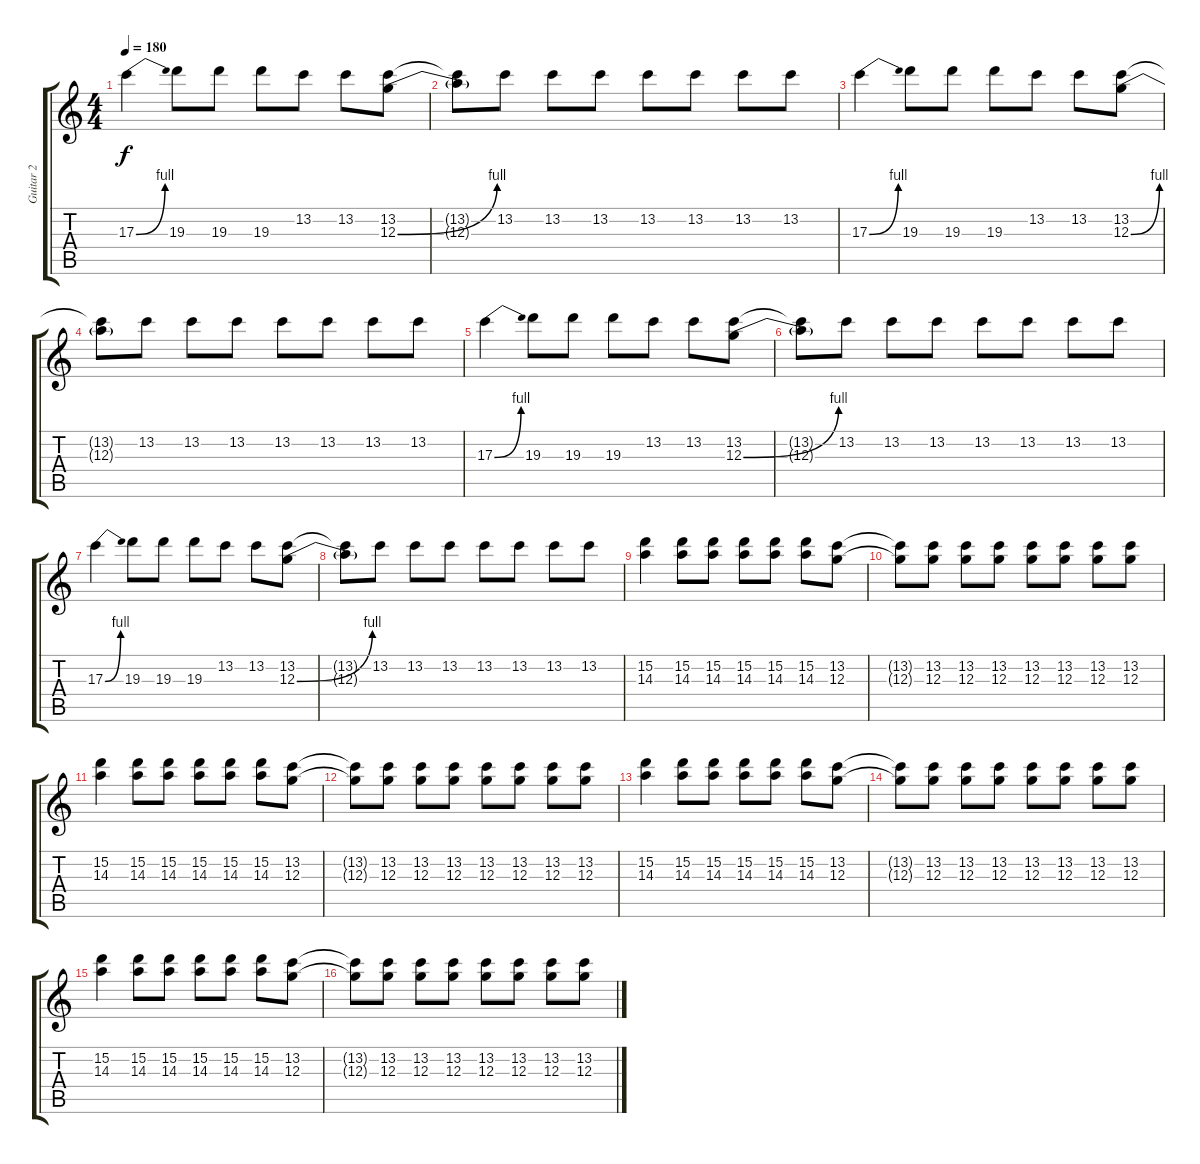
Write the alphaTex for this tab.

\track ("Guitar 2" "Guitar 2") {instrument distortionguitar}
\staff {score tabs}
\tuning (E4 B3 G3 D3 A2 E2) {hide}
\ts (4 4)
\tempo 180
\clef g2
\ks c
17.3{be (bend 0 0 60 4)}.4{dy f} 19.3.8 19.3.8 19.3.8 13.2.8 13.2.8 (13.2 12.3{be (bend 0 0 60 4)}).8 |
(13.2{t} 12.3{t}).8 13.2.8 13.2.8 13.2.8 13.2.8 13.2.8 13.2.8 13.2.8 |
17.3{be (bend 0 0 60 4)}.4 19.3.8 19.3.8 19.3.8 13.2.8 13.2.8 (13.2 12.3{be (bend 0 0 60 4)}).8 |
(13.2{t} 12.3{t}).8 13.2.8 13.2.8 13.2.8 13.2.8 13.2.8 13.2.8 13.2.8 |
17.3{be (bend 0 0 60 4)}.4 19.3.8 19.3.8 19.3.8 13.2.8 13.2.8 (13.2 12.3{be (bend 0 0 60 4)}).8 |
(13.2{t} 12.3{t}).8 13.2.8 13.2.8 13.2.8 13.2.8 13.2.8 13.2.8 13.2.8 |
17.3{be (bend 0 0 60 4)}.4 19.3.8 19.3.8 19.3.8 13.2.8 13.2.8 (13.2 12.3{be (bend 0 0 60 4)}).8 |
(13.2{t} 12.3{t}).8 13.2.8 13.2.8 13.2.8 13.2.8 13.2.8 13.2.8 13.2.8 |
(15.2 14.3).4 (15.2 14.3).8 (15.2 14.3).8 (15.2 14.3).8 (15.2 14.3).8 (15.2 14.3).8 (13.2 12.3).8 |
(13.2{t} 12.3{t}).8 (13.2 12.3).8 (13.2 12.3).8 (13.2 12.3).8 (13.2 12.3).8 (13.2 12.3).8 (13.2 12.3).8 (13.2 12.3).8 |
(15.2 14.3).4 (15.2 14.3).8 (15.2 14.3).8 (15.2 14.3).8 (15.2 14.3).8 (15.2 14.3).8 (13.2 12.3).8 |
(13.2{t} 12.3{t}).8 (13.2 12.3).8 (13.2 12.3).8 (13.2 12.3).8 (13.2 12.3).8 (13.2 12.3).8 (13.2 12.3).8 (13.2 12.3).8 |
(15.2 14.3).4 (15.2 14.3).8 (15.2 14.3).8 (15.2 14.3).8 (15.2 14.3).8 (15.2 14.3).8 (13.2 12.3).8 |
(13.2{t} 12.3{t}).8 (13.2 12.3).8 (13.2 12.3).8 (13.2 12.3).8 (13.2 12.3).8 (13.2 12.3).8 (13.2 12.3).8 (13.2 12.3).8 |
(15.2 14.3).4 (15.2 14.3).8 (15.2 14.3).8 (15.2 14.3).8 (15.2 14.3).8 (15.2 14.3).8 (13.2 12.3).8 |
(13.2{t} 12.3{t}).8 (13.2 12.3).8 (13.2 12.3).8 (13.2 12.3).8 (13.2 12.3).8 (13.2 12.3).8 (13.2 12.3).8 (13.2 12.3).8
